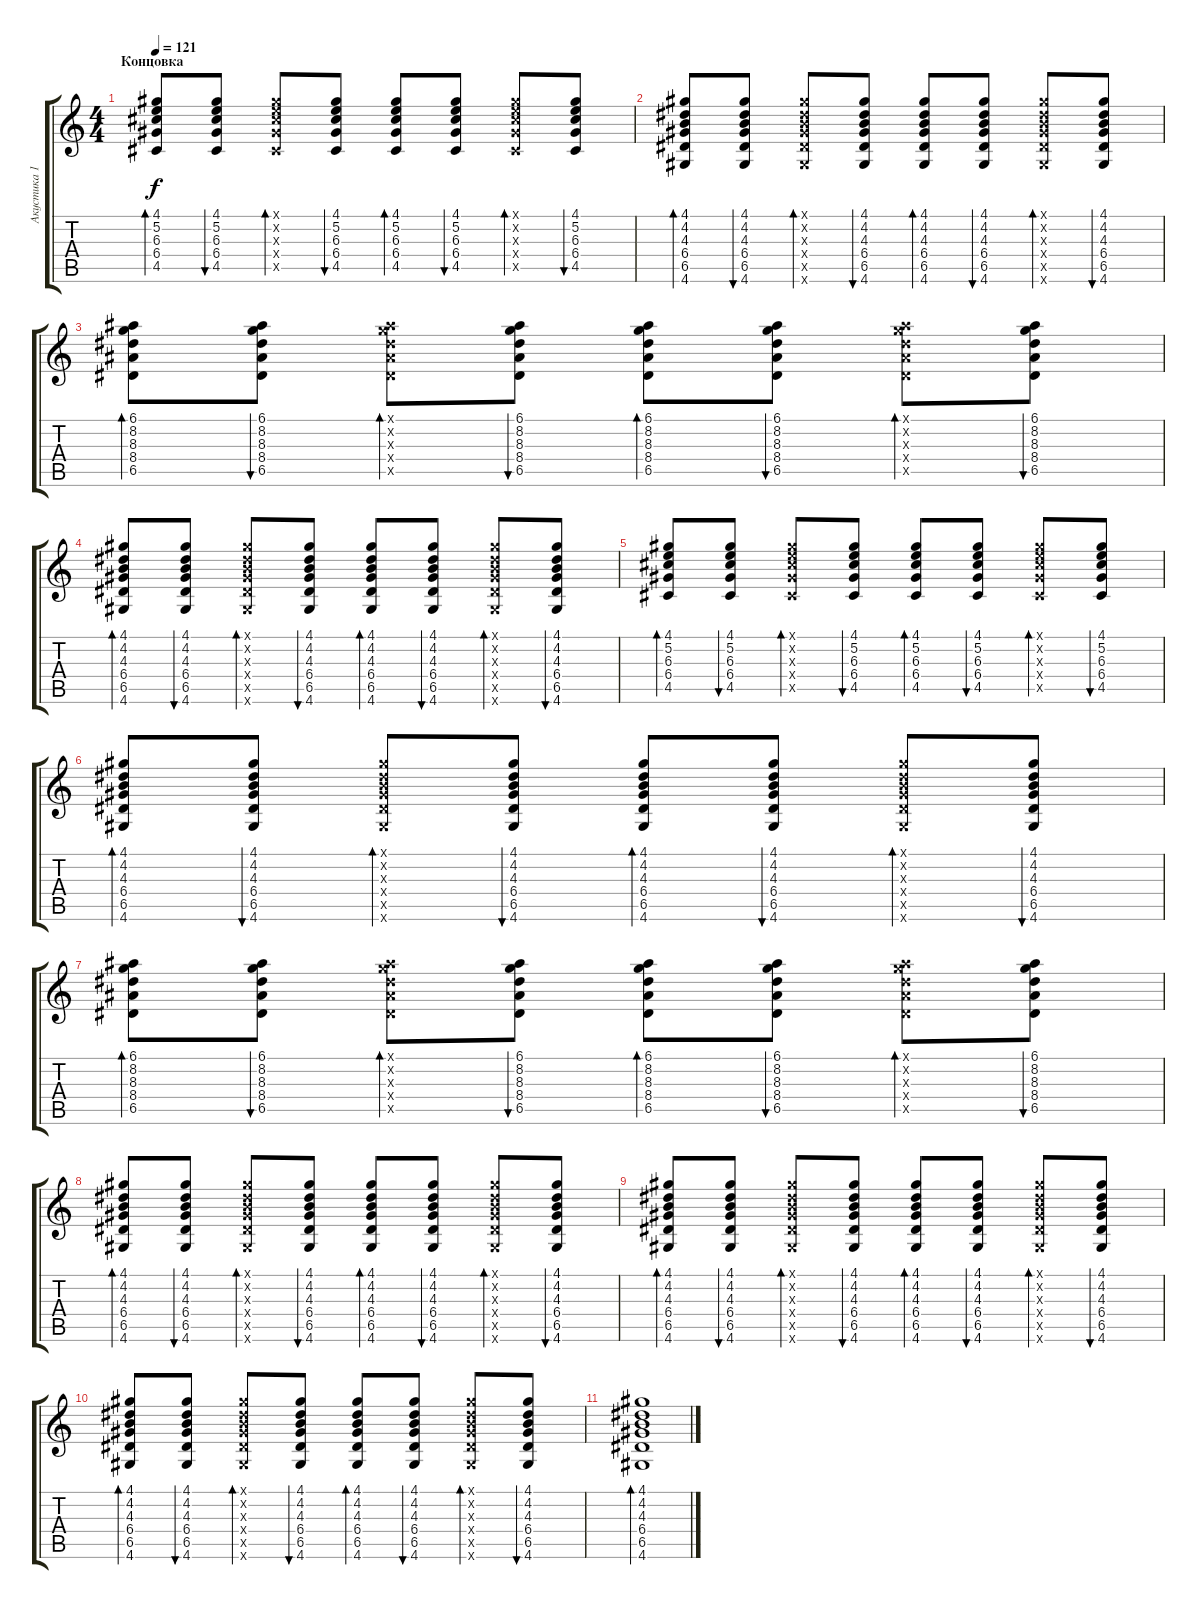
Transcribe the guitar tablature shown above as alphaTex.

\track ("Акустика 1" "Акустика 1") {instrument acousticguitarsteel}
\staff {score tabs}
\tuning (E4 B3 G3 D3 A2 E2) {hide}
\ts (4 4)
\section ("" "Концовка")
\tempo 121
\clef g2
\ks c
(4.1 5.2 6.3 6.4 4.5).8{bd 30 dy f} (4.1 5.2 6.3 6.4 4.5).8{bu 30} (4.1{x} 5.2{x} 6.3{x} 6.4{x} 4.5{x}).8{bd 30} (4.1 5.2 6.3 6.4 4.5).8{bu 30} (4.1 5.2 6.3 6.4 4.5).8{bd 30} (4.1 5.2 6.3 6.4 4.5).8{bu 30} (4.1{x} 5.2{x} 6.3{x} 6.4{x} 4.5{x}).8{bd 30} (4.1 5.2 6.3 6.4 4.5).8{bu 30} |
(4.1 4.2 4.3 6.4 6.5 4.6).8{bd 30} (4.1 4.2 4.3 6.4 6.5 4.6).8{bu 30} (4.1{x} 4.2{x} 4.3{x} 6.4{x} 6.5{x} 4.6{x}).8{bd 30} (4.1 4.2 4.3 6.4 6.5 4.6).8{bu 30} (4.1 4.2 4.3 6.4 6.5 4.6).8{bd 30} (4.1 4.2 4.3 6.4 6.5 4.6).8{bu 30} (4.1{x} 4.2{x} 4.3{x} 6.4{x} 6.5{x} 4.6{x}).8{bd 30} (4.1 4.2 4.3 6.4 6.5 4.6).8{bu 30} |
(6.1 8.2 8.3 8.4 6.5).8{bd 30} (6.1 8.2 8.3 8.4 6.5).8{bu 30} (6.1{x} 8.2{x} 8.3{x} 8.4{x} 6.5{x}).8{bd 30} (6.1 8.2 8.3 8.4 6.5).8{bu 30} (6.1 8.2 8.3 8.4 6.5).8{bd 30} (6.1 8.2 8.3 8.4 6.5).8{bu 30} (6.1{x} 8.2{x} 8.3{x} 8.4{x} 6.5{x}).8{bd 30} (6.1 8.2 8.3 8.4 6.5).8{bu 30} |
(4.1 4.2 4.3 6.4 6.5 4.6).8{bd 30} (4.1 4.2 4.3 6.4 6.5 4.6).8{bu 30} (4.1{x} 4.2{x} 4.3{x} 6.4{x} 6.5{x} 4.6{x}).8{bd 30} (4.1 4.2 4.3 6.4 6.5 4.6).8{bu 30} (4.1 4.2 4.3 6.4 6.5 4.6).8{bd 30} (4.1 4.2 4.3 6.4 6.5 4.6).8{bu 30} (4.1{x} 4.2{x} 4.3{x} 6.4{x} 6.5{x} 4.6{x}).8{bd 30} (4.1 4.2 4.3 6.4 6.5 4.6).8{bu 30} |
(4.1 5.2 6.3 6.4 4.5).8{bd 30} (4.1 5.2 6.3 6.4 4.5).8{bu 30} (4.1{x} 5.2{x} 6.3{x} 6.4{x} 4.5{x}).8{bd 30} (4.1 5.2 6.3 6.4 4.5).8{bu 30} (4.1 5.2 6.3 6.4 4.5).8{bd 30} (4.1 5.2 6.3 6.4 4.5).8{bu 30} (4.1{x} 5.2{x} 6.3{x} 6.4{x} 4.5{x}).8{bd 30} (4.1 5.2 6.3 6.4 4.5).8{bu 30} |
(4.1 4.2 4.3 6.4 6.5 4.6).8{bd 30} (4.1 4.2 4.3 6.4 6.5 4.6).8{bu 30} (4.1{x} 4.2{x} 4.3{x} 6.4{x} 6.5{x} 4.6{x}).8{bd 30} (4.1 4.2 4.3 6.4 6.5 4.6).8{bu 30} (4.1 4.2 4.3 6.4 6.5 4.6).8{bd 30} (4.1 4.2 4.3 6.4 6.5 4.6).8{bu 30} (4.1{x} 4.2{x} 4.3{x} 6.4{x} 6.5{x} 4.6{x}).8{bd 30} (4.1 4.2 4.3 6.4 6.5 4.6).8{bu 30} |
(6.1 8.2 8.3 8.4 6.5).8{bd 30} (6.1 8.2 8.3 8.4 6.5).8{bu 30} (6.1{x} 8.2{x} 8.3{x} 8.4{x} 6.5{x}).8{bd 30} (6.1 8.2 8.3 8.4 6.5).8{bu 30} (6.1 8.2 8.3 8.4 6.5).8{bd 30} (6.1 8.2 8.3 8.4 6.5).8{bu 30} (6.1{x} 8.2{x} 8.3{x} 8.4{x} 6.5{x}).8{bd 30} (6.1 8.2 8.3 8.4 6.5).8{bu 30} |
(4.1 4.2 4.3 6.4 6.5 4.6).8{bd 30} (4.1 4.2 4.3 6.4 6.5 4.6).8{bu 30} (4.1{x} 4.2{x} 4.3{x} 6.4{x} 6.5{x} 4.6{x}).8{bd 30} (4.1 4.2 4.3 6.4 6.5 4.6).8{bu 30} (4.1 4.2 4.3 6.4 6.5 4.6).8{bd 30} (4.1 4.2 4.3 6.4 6.5 4.6).8{bu 30} (4.1{x} 4.2{x} 4.3{x} 6.4{x} 6.5{x} 4.6{x}).8{bd 30} (4.1 4.2 4.3 6.4 6.5 4.6).8{bu 30} |
(4.1 4.2 4.3 6.4 6.5 4.6).8{bd 30} (4.1 4.2 4.3 6.4 6.5 4.6).8{bu 30} (4.1{x} 4.2{x} 4.3{x} 6.4{x} 6.5{x} 4.6{x}).8{bd 30} (4.1 4.2 4.3 6.4 6.5 4.6).8{bu 30} (4.1 4.2 4.3 6.4 6.5 4.6).8{bd 30} (4.1 4.2 4.3 6.4 6.5 4.6).8{bu 30} (4.1{x} 4.2{x} 4.3{x} 6.4{x} 6.5{x} 4.6{x}).8{bd 30} (4.1 4.2 4.3 6.4 6.5 4.6).8{bu 30} |
(4.1 4.2 4.3 6.4 6.5 4.6).8{bd 30} (4.1 4.2 4.3 6.4 6.5 4.6).8{bu 30} (4.1{x} 4.2{x} 4.3{x} 6.4{x} 6.5{x} 4.6{x}).8{bd 30} (4.1 4.2 4.3 6.4 6.5 4.6).8{bu 30} (4.1 4.2 4.3 6.4 6.5 4.6).8{bd 30} (4.1 4.2 4.3 6.4 6.5 4.6).8{bu 30} (4.1{x} 4.2{x} 4.3{x} 6.4{x} 6.5{x} 4.6{x}).8{bd 30} (4.1 4.2 4.3 6.4 6.5 4.6).8{bu 30} |
(4.1 4.2 4.3 6.4 6.5 4.6).1{bd 30}
